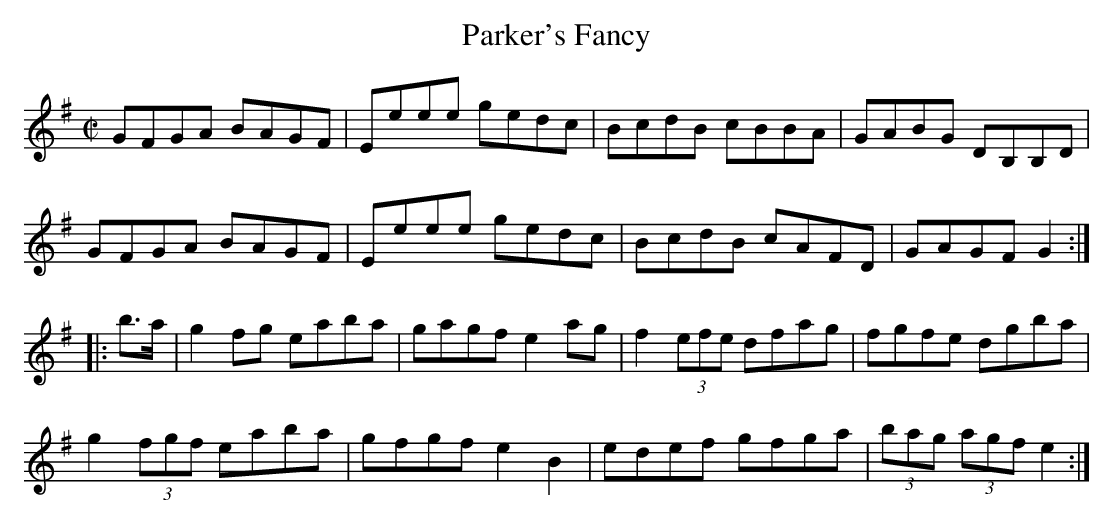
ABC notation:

X:1
T:Parker's Fancy
M:C|
L:1/8
K:G
GFGA BAGF|Eeee gedc|BcdB cBBA|GABG DB,B,D|
GFGA BAGF|Eeee gedc|BcdB cAFD|GAGF G2:|
|:b>a|g2 fg eaba |gagf e2 ag|f2 (3efe dfag|fgfe dgba|
g2 (3fgf eaba|gfgf e2B2|edef gfga|(3bag (3agf e2:|
